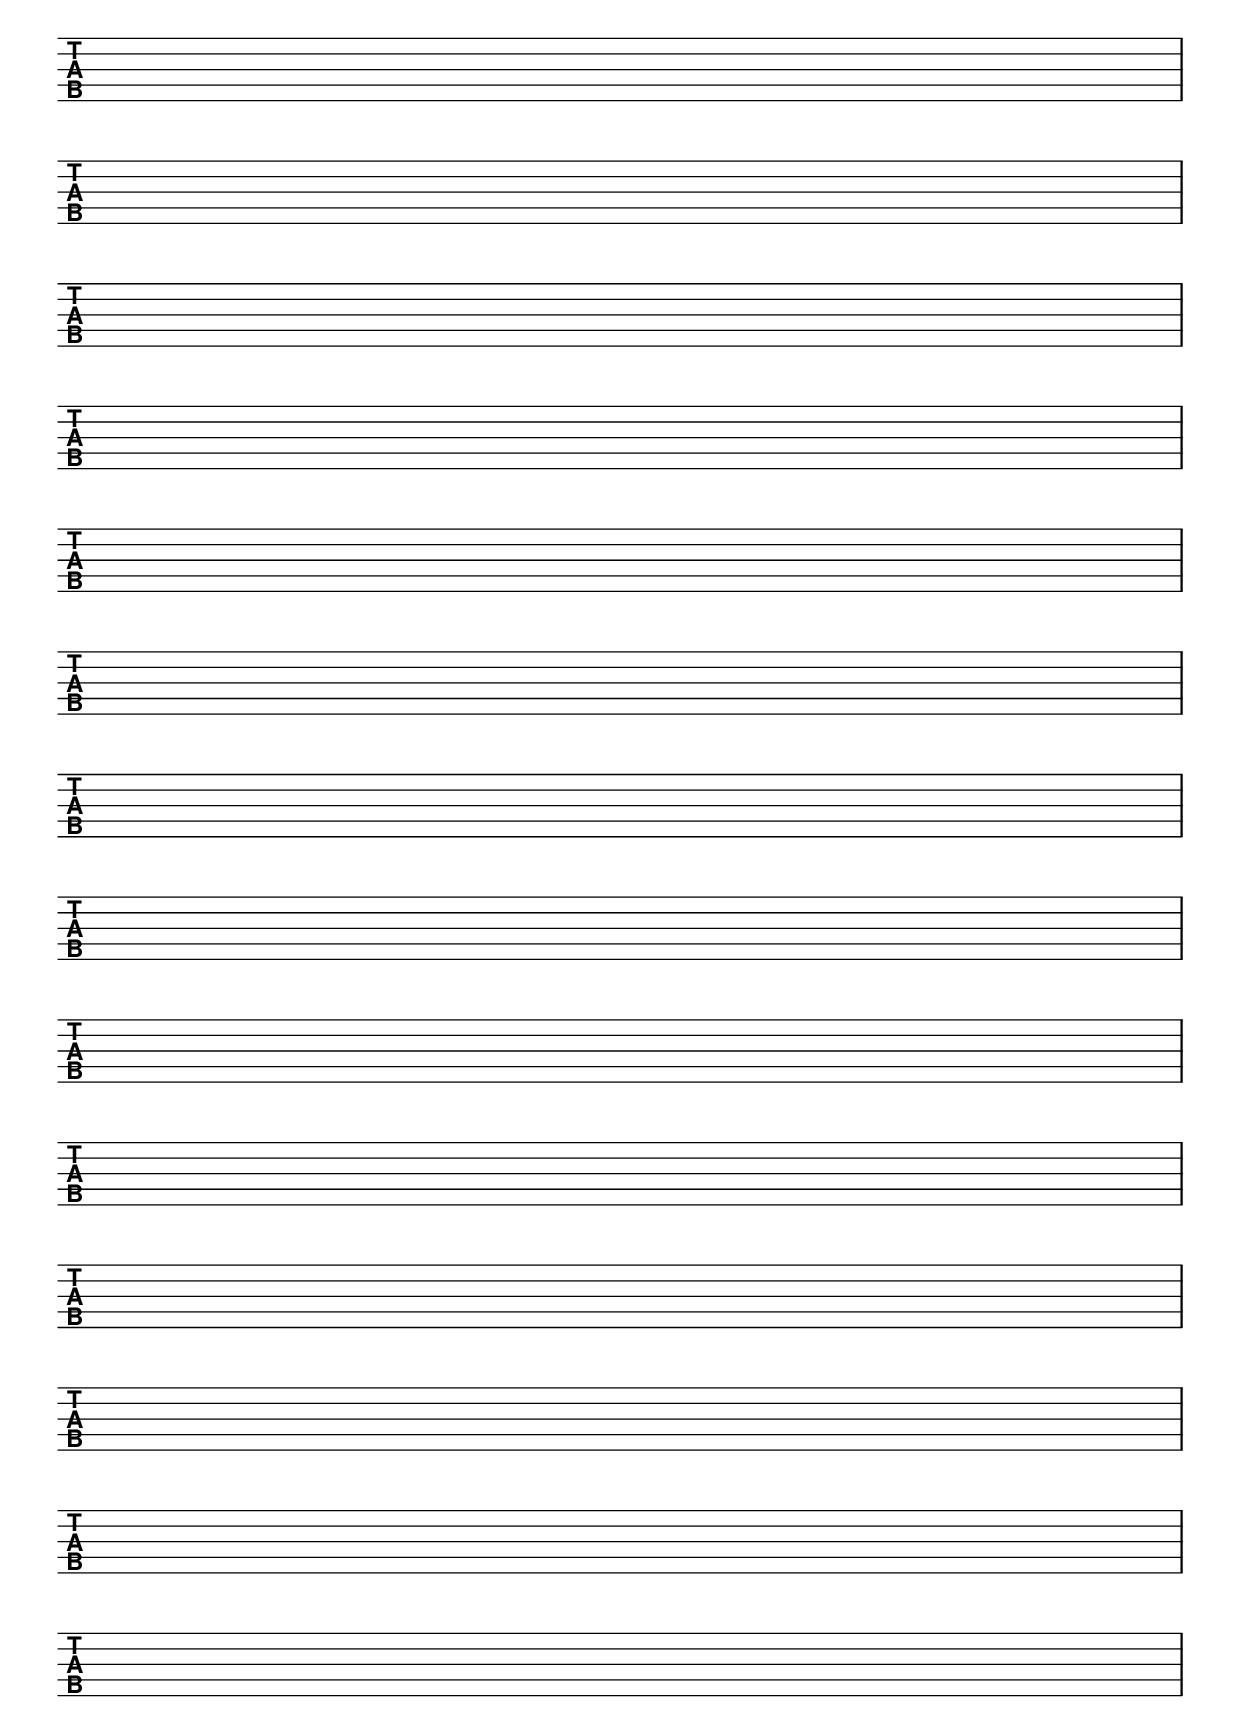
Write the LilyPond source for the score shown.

\version "2.18.2"

#(set-global-staff-size 20)
#(ly:set-option 'point-and-click #f)

\header { 
  title="" % 5 String Bass
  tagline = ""  % removed lilypond footer
}
\paper {
  #(set-default-paper-size "a4")
  ragged-last-bottom = ##f
  line-width = 7.5\in
%  left-margin = 0.5\in
  bottom-margin = 0.25\in
  top-margin = 0.25\in
}

\layout {
  indent = #0  
  \context { 
  }
}

emptymusic = {
  \repeat unfold 14 { s1\break }
}

\new Score \with {
  defaultBarType = #""
  \remove Bar_number_engraver
}
<<
  \new TabStaff \with {
    \clef moderntab 
    stringTunings = #bass-five-string-tuning 
  } 
  \new TabVoice { \emptymusic }
>>

